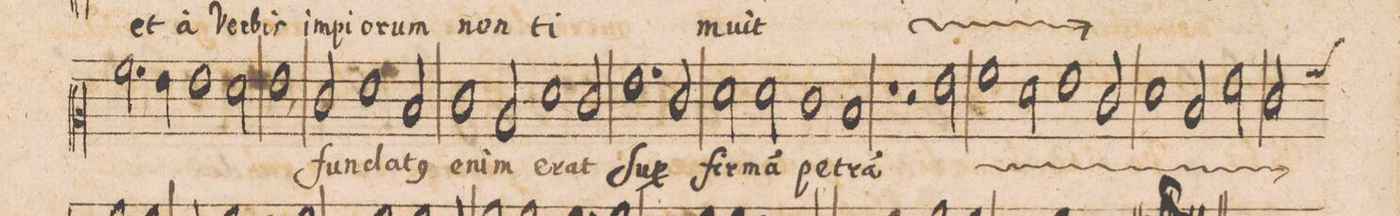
**kern	**text
*I"CANTVS.	*
*clefC2	*
*k[]	*
*met(C|)	*
*M2/1	*
2.a\	.
=36-	=36-
4g\	.
1g	.
2f\	-mu-
=37-	=37-
1g,<	-it
*	*Xij
2e/	fun-
1f\	-da-
=38-	=38-
2d/	-t(us)
1e	e-
=39-	=39-
2c/	-nim
1f	e-
2e/	-rat
=40-	=40-
1.g	ſu-
2e/	-p(ra)
=41-	=41-
2f\	fir-
2f\	-m(am)
1e	pe-
=42-	=42-
1d	-tr(am)
1r	.
=43-	=43-
2r	.
*	*ij
2g\	fun-
1a	-da-
=44-	=44-
2f\	-t(us)
1g	e-
2e/	-nim
=45-	=45-
1f	e-
2d/	-rat
2g\	ſu-
=46-	=46-
2e/	-p(ra)
*custos:a	*
*-	*-
